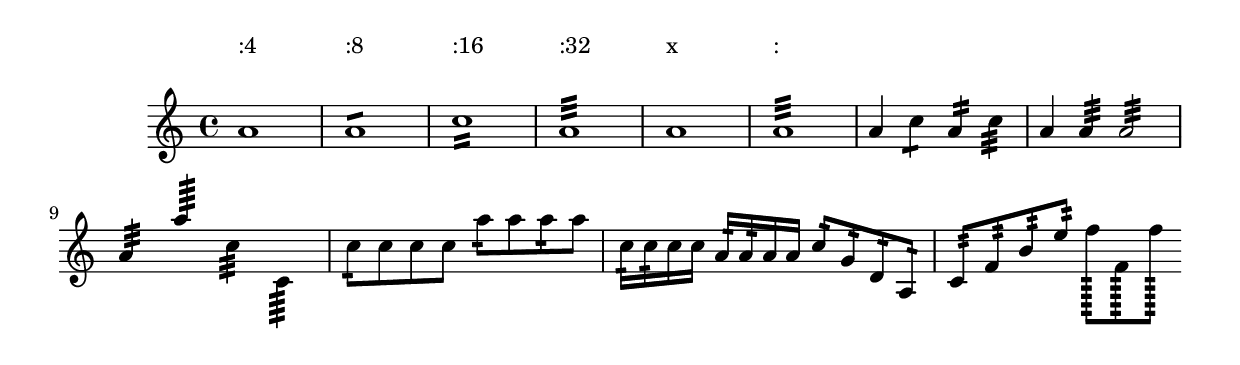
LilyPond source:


\version "2.6.0"
\header{
texidoc="
Stem tremolos or rolls are tremolo signs that look like beam segments
crossing stems.  If the stem is in a beam, the tremolo must be parallel
to the beam.  If the stem is invisible (e.g. on a whole note), the
tremolo must be centered on the note.
"
}


\score{
	\context Voice \relative c''{
		\override TextScript  #'direction = #1
		\override TextScript  #'padding = #5
		a1:4^":4" a:8^":8" c:16^":16" a:32^":32" a^"x" a:^":"
		a4:4 c:8 a:16 c:32 a a: a2:
		\break
		\stemUp
		a4:32 a'4:64 
		\stemDown
		c,4:32 c,4:64
		\stemNeutral
		c'8:16 c c c
		a': a a: a
		c,16:32 c: c c a16:32 a: a a
		c8:16 g: d: a:
		c8:32 f: b: e:
		\transpose c c { f''8:256[ f'8: f'':] }
	}
}

